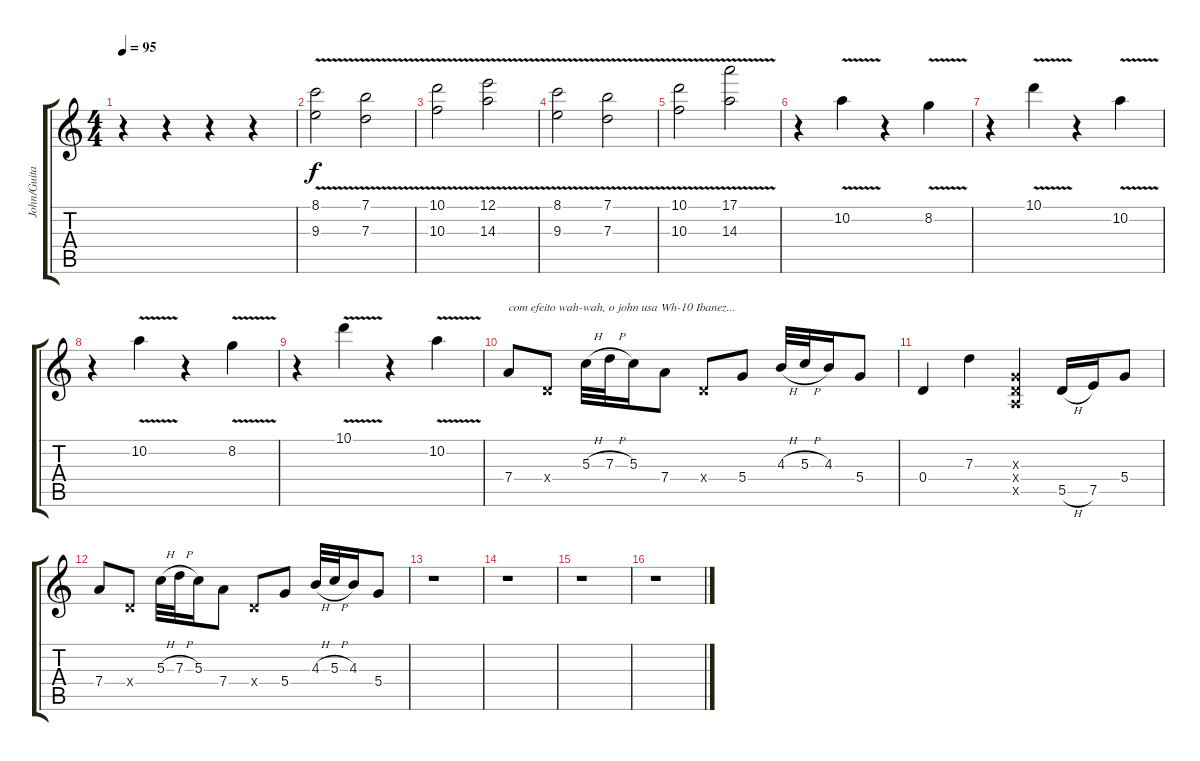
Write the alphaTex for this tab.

\track ("John/Guitar 2" "John/Guita") {instrument overdrivenguitar}
\staff {score tabs}
\tuning (E4 B3 G3 D3 A2 E2) {hide}
\ts (4 4)
\tempo 95
\clef g2
\ks c
r.4{dy f} r.4 r.4 r.4 |
(8.1{v} 9.3{v}).2{volume 12 instrument overdrivenguitar} (7.1{v} 7.3{v}).2 |
(10.1{v} 10.3{v}).2 (12.1{v} 14.3).2 |
(8.1{v} 9.3{v}).2 (7.1{v} 7.3{v}).2 |
(10.1{v} 10.3{v}).2 (17.1{v} 14.3{v}).2 |
r.4 10.2{v}.4 r.4 8.2{v}.4 |
r.4 10.1{v}.4 r.4 10.2{v}.4 |
r.4 10.2{v}.4 r.4 8.2{v}.4 |
r.4 10.1{v}.4 r.4 10.2{v}.4 |
7.4.8{txt "com efeito wah-wah, o john usa Wh-10 Ibanez..." volume 14 instrument overdrivenguitar} 0.4{x}.8 5.3{h}.32 7.3{h}.32 5.3.16 7.4.8 0.4{x}.8 5.4.8 4.3{h}.32 5.3{h}.32 4.3.16 5.4.8 |
0.4.4 7.3.4 (0.3{x} 0.4{x} 0.5{x}).4 5.5{h}.16 7.5.16 5.4.8 |
7.4.8 0.4{x}.8 5.3{h}.32 7.3{h}.32 5.3.16 7.4.8 0.4{x}.8 5.4.8 4.3{h}.32 5.3{h}.32 4.3.16 5.4.8 |
r.1 |
r.1 |
r.1 |
r.1
